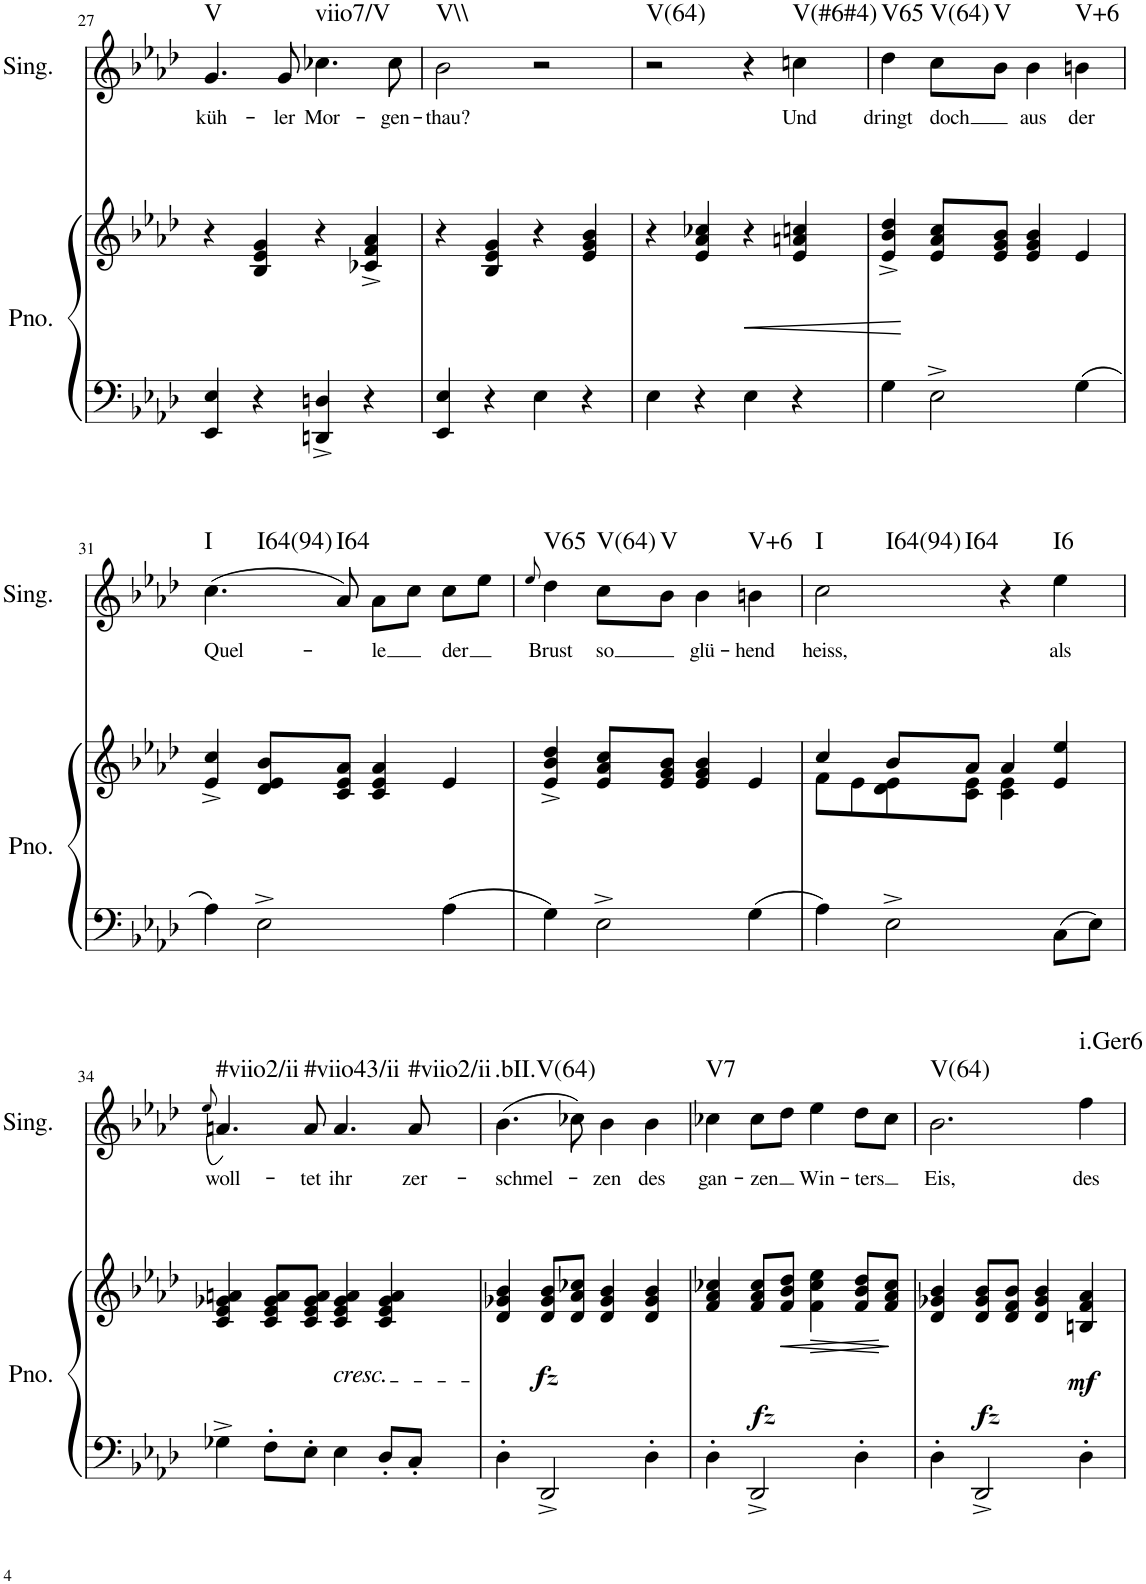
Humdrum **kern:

**kern	**kern	**dynam	**kern	**text	**harte
*part2	*part2	*part2	*part1	*part1	*part1
*staff3	*staff2	*staff2/3	*staff1	*staff1	*
*I"Pianoforte	*	*	*I"Singstimme	*	*
*I'Pno.	*	*	*I'Sing.	*	*
!!LO:PB:g=z
*clefF4	*clefG2	*	*clefG2	*	*
*k[b-e-a-d-]	*k[b-e-a-d-]	*	*k[b-e-a-d-]	*	*
*M2/2	*M2/2	*	*M2/2	*	*
*met(c|)	*met(c|)	*	*met(c|)	*	*
=27	=27	=27	=27	=27	=27
!	!	!	!	!LO:LY:b	!LO:H:kt=V
4EE-/ 4E-/	4r	.	4.g/	küh-	N
4r	4B-/ 4e-/ 4g/	.	.	.	.
!	!	!	!	!LO:LY:b	!
.	.	.	8g/	-ler	.
!	!	!	!	!LO:LY:b	!LO:H:kt=viio7/V
4DDn/^ 4Dn/^	4r	.	4.cc-X\	Mor-	N
4r	4c-X/^ 4f/^ 4a-/^	.	.	.	.
!	!	!	!	!LO:LY:b	!
.	.	.	8cc-\	-gen-	.
=28	=28	=28	=28	=28	=28
!	!	!	!	!LO:LY:b	!LO:H:kt=V\\
4EE-/ 4E-/	4r	.	2b-\	-thau?	N
4r	4B-/ 4e-/ 4g/	.	.	.	.
4E-\	4r	.	2r	.	.
4r	4e-/ 4g/ 4b-/	.	.	.	.
=29	=29	=29	=29	=29	=29
!	!	!	!	!	!LO:H:kt=V(64)
4E-\	4r	.	2r	.	N
4r	4e-/ 4a-/ 4cc-X/	.	.	.	.
!	!	!LO:HP:b	!	!	!
4E-\	4r	<	4r	.	.
!	!	!	!	!LO:LY:b	!LO:H:kt=V(#6#4)
4r	4e-/ 4an/ 4ccn/	[	4ccn\	Und	N
=30	=30	=30	=30	=30	=30
!	!	!	!	!LO:LY:b	!LO:H:kt=V65
4G\	4e-/^ 4b-/^ 4dd-/^	.	4dd-\	dringt	N
!	!	!	!	!LO:LY:b	!LO:H:kt=V(64)
2E-^\	8e-/ 8a-/ 8cc/L	.	8cc\L	doch	N
!	!	!	!	!	!LO:H:kt=V
.	8e-/ 8g/ 8b-/J	.	8b-\J	.	N
!	!	!	!	!LO:LY:b	!
.	4e-/ 4g/ 4b-/	.	4b-\	aus	.
!	!	!	!	!LO:LY:b	!LO:H:kt=V+6
4G\	4e-/	.	4bn\	der	N
!!LO:LB:g=z
=31	=31	=31	=31	=31	=31
!	!	!	!	!LO:LY:b	!LO:H:n=1:kt=I
!	!	!	!	!	!LO:H:n=2:kt=I64(94)
4A-\	4e-/^ 4cc/^	.	(4.cc\	Quel-	N N
2E-^\	8d-/ 8e-/ 8b-/L	.	.	.	.
!	!	!	!	!	!LO:H:kt=I64
.	8c/ 8e-/ 8a-/J	.	8a-/)	.	N
!	!	!	!	!LO:LY:b	!
.	4c/ 4e-/ 4a-/	.	8a-\L	-le	.
.	.	.	8cc\J	.	.
!	!	!	!	!LO:LY:b	!
4A-\	4e-/	.	8cc\L	der	.
.	.	.	8ee-\J	.	.
=32	=32	=32	=32	=32	=32
.	.	.	8qee-/	.	.
!	!	!	!	!LO:LY:b	!LO:H:kt=V65
4G\	4e-/^ 4b-/^ 4dd-/^	.	4dd-\	Brust	N
!	!	!	!	!LO:LY:b	!LO:H:kt=V(64)
2E-^\	8e-/ 8a-/ 8cc/L	.	8cc\L	so	N
!	!	!	!	!	!LO:H:kt=V
.	8e-/ 8g/ 8b-/J	.	8b-\J	.	N
!	!	!	!	!LO:LY:b	!
.	4e-/ 4g/ 4b-/	.	4b-\	glü-	.
!	!	!	!	!LO:LY:b	!LO:H:kt=V+6
4G\	4e-/	.	4bn\	-hend	N
=33	=33	=33	=33	=33	=33
*	*^	*	*	*	*
!	!	!	!	!	!LO:LY:b	!LO:H:n=1:kt=I
!	!	!	!	!	!	!LO:H:n=2:kt=I64(94)
!	!	!	!	!	!	!LO:H:n=3:kt=I64
4A-\	4cc/	8f\L	.	2cc\	heiss,	N N N
.	.	8e-\	.	.	.	.
2E-^\	8b-/L	8d-\ 8e-\	.	.	.	.
.	8a-/J	8c\ 8e-\J	.	.	.	.
.	4a-/	4c\ 4e-\	.	4r	.	.
!	!	!	!	!	!LO:LY:b	!LO:H:kt=I6
8C\L	4ee-/	4e-/	.	4ee-\	als	N
8E-\J	.	.	.	.	.	.
*	*v	*v	*	*	*	*
!!LO:LB:g=z
=34	=34	=34	=34	=34	=34
.	.	.	(8qee-/	.	.
!	!	!	!	!LO:LY:b	!LO:H:kt=#viio2/ii
4G-X^\	4c/ 4e-/ 4g-X/ 4an/	.	4.an/)	woll-	N
8F'\L	8c/ 8e-/ 8g-/ 8a/L	.	.	.	.
!	!	!	!	!LO:LY:b	!LO:H:kt=#viio43/ii
8E-'\J	8c/ 8e-/ 8g-/ 8a/J	.	8a/	-tet	N
!	!LO:TX:b:i:t=cresc.	!	!	!	!
!	!	!	!	!LO:LY:b	!
4E-\	4c/ 4e-/ 4g-/ 4a/	.	4.a/	ihr	.
8D-'/L	4c/ 4e-/ 4g-/ 4a/	.	.	.	.
!	!	!	!	!LO:LY:b	!LO:H:kt=#viio2/ii
8C'/J	.	.	8a/	zer-	N
=35	=35	=35	=35	=35	=35
!	!	!	!	!LO:LY:b	!LO:H:kt=.bII.V(64)
4D-'\	4d-/ 4g-X/ 4b-/	.	(4.b-\	-schmel-	N
!	!	!LO:DY:b	!	!	!
2DD-^/	8d-/ 8g-/ 8b-/L	fz	.	.	.
.	8d-/ 8a-/ 8cc-X/J	.	8cc-X\)	.	.
!	!	!	!	!LO:LY:b	!
.	4d-/ 4g-/ 4b-/	.	4b-\	-zen	.
!	!	!	!	!LO:LY:b	!
4D-'\	4d-/ 4g-/ 4b-/	.	4b-\	des	.
=36	=36	=36	=36	=36	=36
!	!	!	!	!LO:LY:b	!LO:H:kt=V7
4D-'\	4f/ 4a-/ 4cc-X/	.	4cc-X\	gan-	N
!	!	!LO:DY:a=2	!	!LO:LY:b	!
2DD-^/	8f/ 8a-/ 8cc-/L	fz	8cc-\L	-zen	.
!	!	!LO:HP:b	!	!	!
.	8f/ 8b-/ 8dd-/J	<	8dd-\J	.	.
!	!	!LO:HP:n=1:b	!	!LO:LY:b	!
.	4f\ 4cc-\ 4ee-\	[ >	4ee-\	Win-	.
!	!	!	!	!LO:LY:b	!
4D-'\	8f/ 8b-/ 8dd-/L	]	8dd-\L	-ters	.
.	8f/ 8a-/ 8cc-/J	.	8cc-\J	.	.
=37	=37	=37	=37	=37	=37
!	!	!	!	!LO:LY:b	!LO:H:kt=V(64)
4D-'\	4d-/ 4g-X/ 4b-/	.	2.b-\	Eis,	N
!	!	!LO:DY:a=2	!	!	!
2DD-^/	8d-/ 8g-/ 8b-/L	fz	.	.	.
.	8d-/ 8f/ 8b-/J	.	.	.	.
.	4d-/ 4g-/ 4b-/	.	.	.	.
!	!	!LO:DY:b	!	!LO:LY:b	!LO:H:kt=i.Ger6
4D-'\	4Bn/ 4f/ 4a-/	mf	4ff\	des	N
=	=	=	=	=	=
*-	*-	*-	*-	*-	*-
